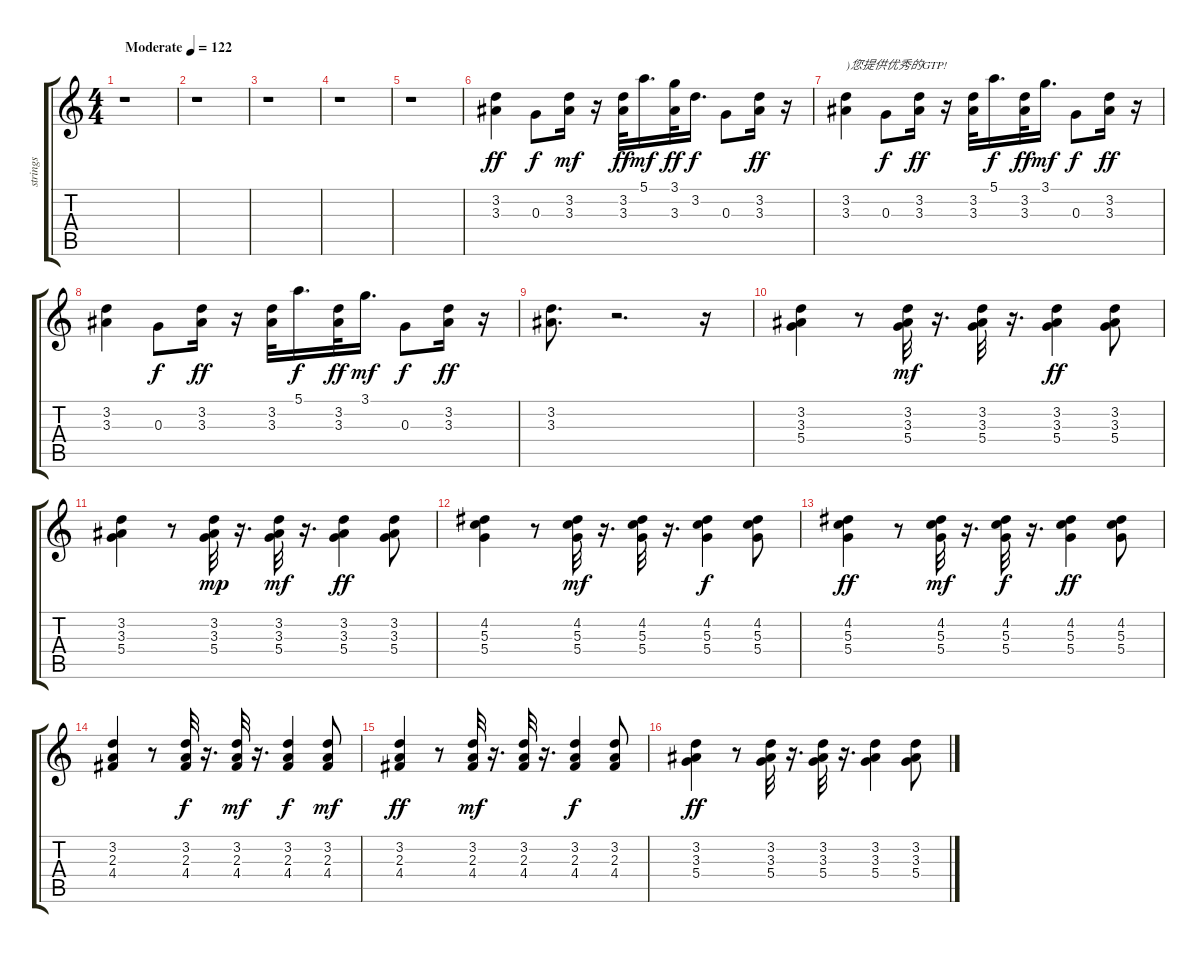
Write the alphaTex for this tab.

\track ("strings" "strings") {instrument overdrivenguitar}
\staff {score tabs}
\tuning (E4 B3 G3 D3 A2 E2) {hide}
\ts (4 4)
\tempo (122 "Moderate")
\clef g2
\ks c
r.1{dy ff instrument overdrivenguitar} |
r.1 |
r.1 |
r.1 |
r.1 |
(3.2 3.3).4 0.3.8{dy f} (3.2 3.3).16{dy mf} r.16 (3.2 3.3).32{dy ff} 5.1.16{d dy mf} (3.1 3.3).32{dy ff} 3.2.16{d dy f} 0.3.8 (3.2 3.3).16{dy ff} r.16 |
(3.2 3.3).4{txt ")您提供优秀的GTP!"} 0.3.8{dy f} (3.2 3.3).16{dy ff} r.16 (3.2 3.3).32 5.1.16{d dy f} (3.2 3.3).32{dy ff} 3.1.16{d dy mf} 0.3.8{dy f} (3.2 3.3).16{dy ff} r.16 |
(3.2 3.3).4 0.3.8{dy f} (3.2 3.3).16{dy ff} r.16 (3.2 3.3).32 5.1.16{d dy f} (3.2 3.3).32{dy ff} 3.1.16{d dy mf} 0.3.8{dy f} (3.2 3.3).16{dy ff} r.16 |
(3.2 3.3).8{d} r.2{d} r.16 |
(3.2 3.3 5.4).4 r.8 (3.2 3.3 5.4).32{dy mf} r.16{d} (3.2 3.3 5.4).32 r.16{d} (3.2 3.3 5.4).4{dy ff} (3.2 3.3 5.4).8 |
(3.2 3.3 5.4).4 r.8 (3.2 3.3 5.4).32{dy mp} r.16{d} (3.2 3.3 5.4).32{dy mf} r.16{d} (3.2 3.3 5.4).4{dy ff} (3.2 3.3 5.4).8 |
(4.2 5.3 5.4).4 r.8 (4.2 5.3 5.4).32{dy mf} r.16{d} (4.2 5.3 5.4).32 r.16{d} (4.2 5.3 5.4).4{dy f} (4.2 5.3 5.4).8 |
(4.2 5.3 5.4).4{dy ff} r.8 (4.2 5.3 5.4).32{dy mf} r.16{d} (4.2 5.3 5.4).32{dy f} r.16{d} (4.2 5.3 5.4).4{dy ff} (4.2 5.3 5.4).8 |
(3.2 2.3 4.4).4 r.8 (3.2 2.3 4.4).32{dy f} r.16{d} (3.2 2.3 4.4).32{dy mf} r.16{d} (3.2 2.3 4.4).4{dy f} (3.2 2.3 4.4).8{dy mf} |
(3.2 2.3 4.4).4{dy ff} r.8 (3.2 2.3 4.4).32{dy mf} r.16{d} (3.2 2.3 4.4).32 r.16{d} (3.2 2.3 4.4).4{dy f} (3.2 2.3 4.4).8 |
(3.2 3.3 5.4).4{dy ff} r.8 (3.2 3.3 5.4).32 r.16{d} (3.2 3.3 5.4).32 r.16{d} (3.2 3.3 5.4).4 (3.2 3.3 5.4).8
